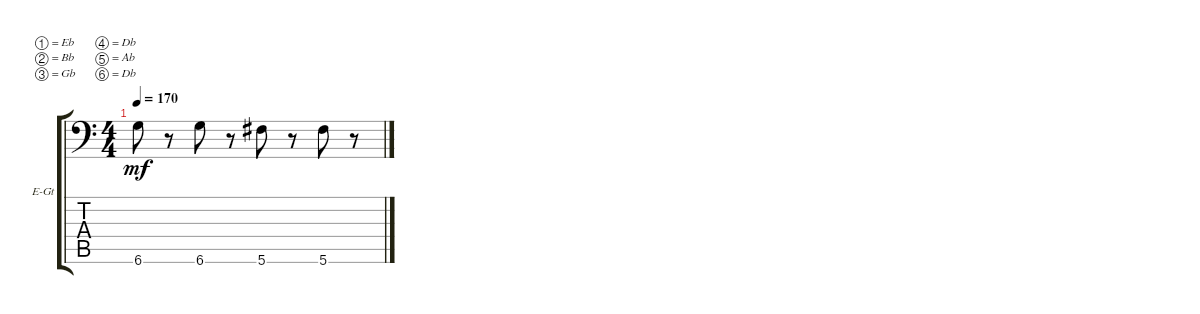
\defaultSystemsLayout 4
\bracketExtendMode groupsimilarinstruments
\firstSystemTrackNameOrientation horizontal
\otherSystemsTrackNameOrientation horizontal
\track ("Electric Guitar" "E-Gt") {instrument electricguitarclean}
\staff {score tabs}
\tuning (Eb4 Bb3 Gb3 Db3 Ab2 Db2)
\ts (4 4)
\tempo 170
\clef f4
\ks c
6.6.8{dy mf} r.8 6.6.8 r.8 5.6.8 r.8 5.6.8 r.8
